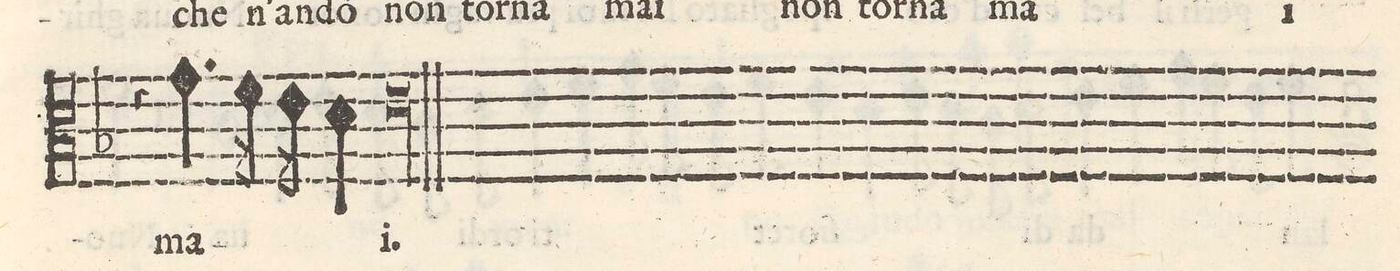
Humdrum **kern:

**kern	**text
*I"QVINTO	*
*clefC3	*
*k[b-]	*
*met(C)	*
*M2/1	*
4r	.
4.g\	ma-
16f\	.
16e\	.
4d\	.
00e	-i.
=34-	=34-
1ryy	.
==	==
*-	*-
